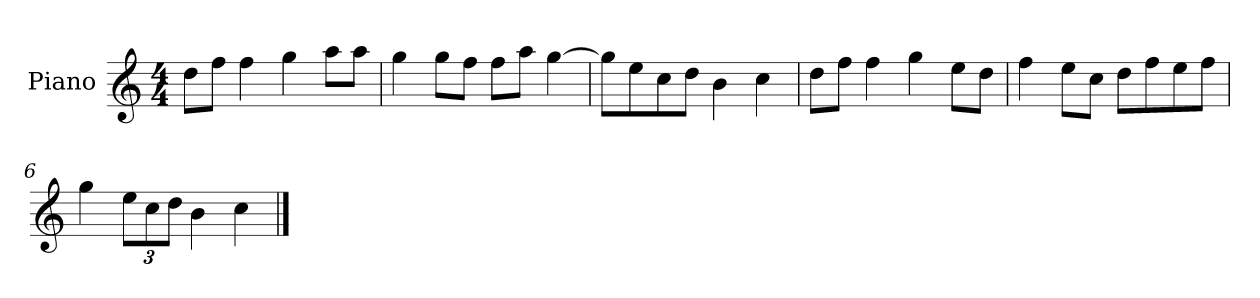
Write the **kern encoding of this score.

**kern
*part1
*staff1
*I"Piano
*I'P-no
*clefG2
*k[]
*M4/4
*MM90
=1
8dd\L
8ff\J
4ff\
4gg\
8aa\L
8aa\J
=2
4gg\
8gg\L
8ff\J
8ff\L
8aa\J
[4gg\
=3
8gg\L]
8ee\
8cc\
8dd\J
4b\
4cc\
=4
8dd\L
8ff\J
4ff\
4gg\
8ee\L
8dd\J
=5
4ff\
8ee\L
8cc\J
8dd\L
8ff\
8ee\
8ff\J
=6
4gg\
*Xbrackettup
12ee\L
12cc\
12dd\J
4b\
4cc\
==
*-
